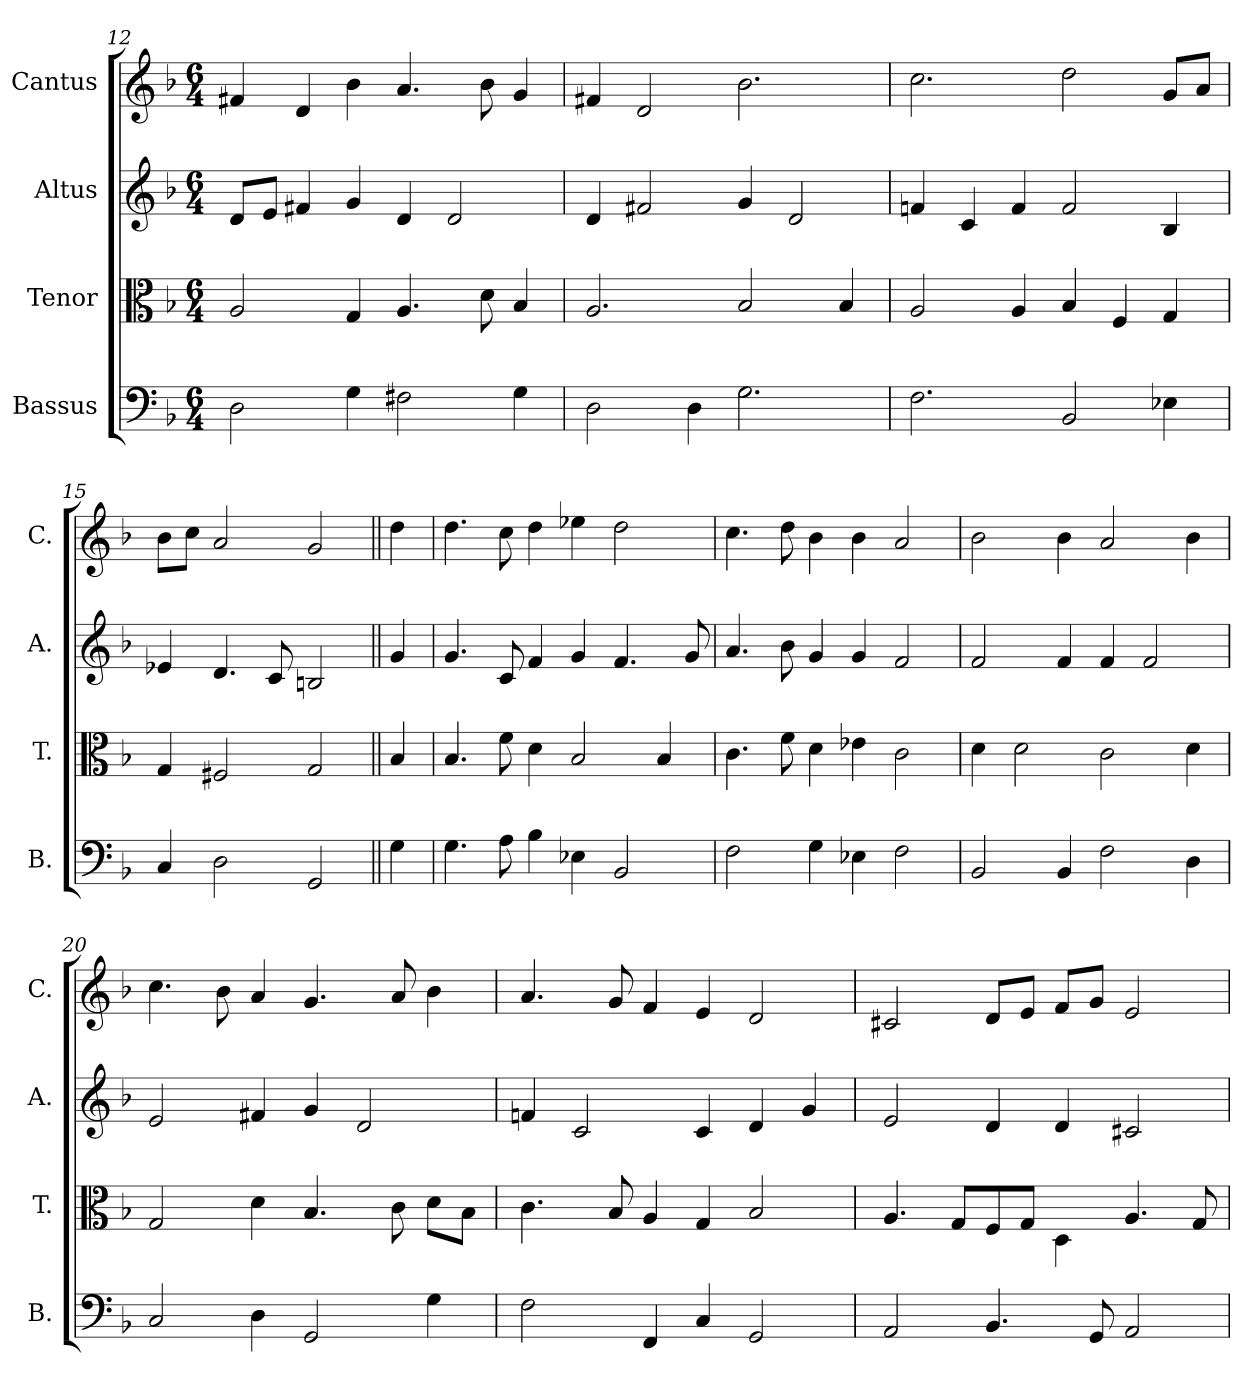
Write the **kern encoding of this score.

**kern	**kern	**kern	**kern
*part4	*part3	*part2	*part1
*staff4	*staff3	*staff2	*staff1
*I"Bassus	*I"Tenor	*I"Altus	*I"Cantus
*I'B.	*I'T.	*I'A.	*I'C.
*clefF4	*clefC3	*clefG2	*clefG2
*k[b-]	*k[b-]	*k[b-]	*k[b-]
*F:	*F:	*F:	*F:
*M6/4	*M6/4	*M6/4	*M6/4
=12	=12	=12	=12
2D\	2A/	8d/L	4f#X/
.	.	8e/J	.
.	.	4f#X/	4d/
4G\	4G/	4g/	4b-\
2F#X\	4.A/	4d/	4.a/
.	.	2d/	.
.	8d\	.	8b-\
4G\	4B-/	.	4g/
=13	=13	=13	=13
2D\	2.A/	4d/	4f#X/
.	.	2f#X/	2d/
4D\	.	.	.
2.G\	2B-/	4g/	2.b-\
.	.	2d/	.
.	4B-/	.	.
=14	=14	=14	=14
2.F\	2A/	4fn/	2.cc\
.	.	4c/	.
.	4A/	4f/	.
2BB-/	4B-/	2f/	2dd\
.	4F/	.	.
4E-X\	4G/	4B-/	8g/L
.	.	.	8a/J
=15	=15	=15	=15
4C/	4G/	4e-X/	8b-\L
.	.	.	8cc\J
2D\	2F#X/	4.d/	2a/
.	.	8c/	.
2GG/	2G/	2Bn/	2g/
=16||	=16||	=16||	=16||
4G\	4B-/	4g/	4dd\
=17	=17	=17	=17
4.G\	4.B-/	4.g/	4.dd\
8A\	8f\	8c/	8cc\
4B-\	4d\	4f/	4dd\
4E-X\	2B-/	4g/	4ee-X\
2BB-/	.	4.f/	2dd\
.	4B-/	.	.
.	.	8g/	.
=18	=18	=18	=18
2F\	4.c\	4.a/	4.cc\
.	8f\	8b-\	8dd\
4G\	4d\	4g/	4b-\
4E-X\	4e-X\	4g/	4b-\
2F\	2c\	2f/	2a/
!!LO:LB:g=z
=19	=19	=19	=19
2BB-/	4d\	2f/	2b-\
.	2d\	.	.
4BB-/	.	4f/	4b-\
2F\	2c\	4f/	2a/
.	.	2f/	.
4D\	4d\	.	4b-\
=20	=20	=20	=20
2C/	2G/	2e/	4.cc\
.	.	.	8b-\
4D\	4d\	4f#X/	4a/
2GG/	4.B-/	4g/	4.g/
.	.	2d/	.
.	8c\	.	8a/
4G\	8d\L	.	4b-\
.	8B-\J	.	.
=21	=21	=21	=21
2F\	4.c\	4fn/	4.a/
.	.	2c/	.
.	8B-/	.	8g/
4FF/	4A/	.	4f/
4C/	4G/	4c/	4e/
2GG/	2B-/	4d/	2d/
.	.	4g/	.
=22	=22	=22	=22
2AA/	4.A/	2e/	2c#X/
.	8G/L	.	.
4.BB-/	8F/	4d/	8d/L
.	8G/J	.	8e/J
.	4D\	4d/	8f/L
8GG/	.	.	8g/J
2AA/	4.A/	2c#X/	2e/
.	8G/	.	.
=	=	=	=
*-	*-	*-	*-
